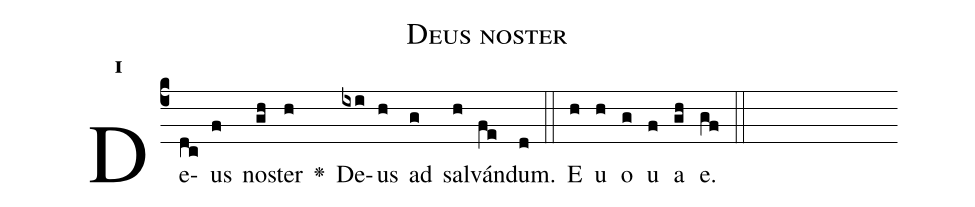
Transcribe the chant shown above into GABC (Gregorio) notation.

name:Deus noster;
office-part:Antiphona;
mode:1;
%%
initial-style: 1;
name: Deus noster;
book: Liber nocturnalis, p. 49;
occasion: Psalterium Hebdomada III Feria III;
office-part: Officium Lectionis Ant 2;
user-notes: ;
commentary: ;
annotation: 1f;
centering-scheme: english;
fontsize: 12;
font: OFLSortsMillGoudy;
height: 11;
width: 4.5;
%%
(c4)De(dc)us(f) no(gh)ster(h) <v>\greheightstar</v>() De(ixi)us(h) ad(g) sal(h)ván(fe)dum.(d) (::)
E(h) u(h) o(g) u(f) a(gh) e.(gf) (::)
